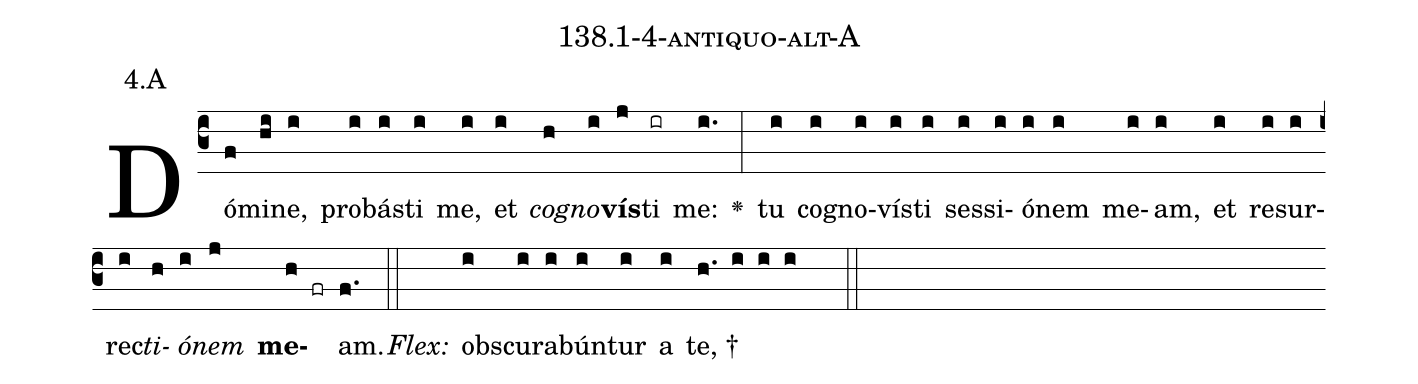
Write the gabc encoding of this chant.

name: 138.1-4-antiquo-alt-A;
annotation: 4.A;
%%
(c3)Dó(f)mi(hi)ne,(i) pro(i)bás(i)ti(i) me,(i) et(i) <i>co</i>(h)<i>gno</i>(i)<b>vís</b>(j)ti(ir) me:(i.) <v>\greheightstar</v>(:) tu(i) co(i)gno(i)vís(i)ti(i) ses(i)si(i)ó(i)nem(i) me(i)am,(i) et(i) re(i)sur(i)rec(i)<i>ti</i>(h)<i>ó</i>(i)<i>nem</i>(j) <b>me</b>(h fr)am.(f.) (::)
<i>Flex:</i>()  obs(i)cu(i)ra(i)bún(i)tur(i) a(i) te, †(h. i i i  ::)

%E(i) u(h) o(i) u(j) a(h) e.(f.) (::)
